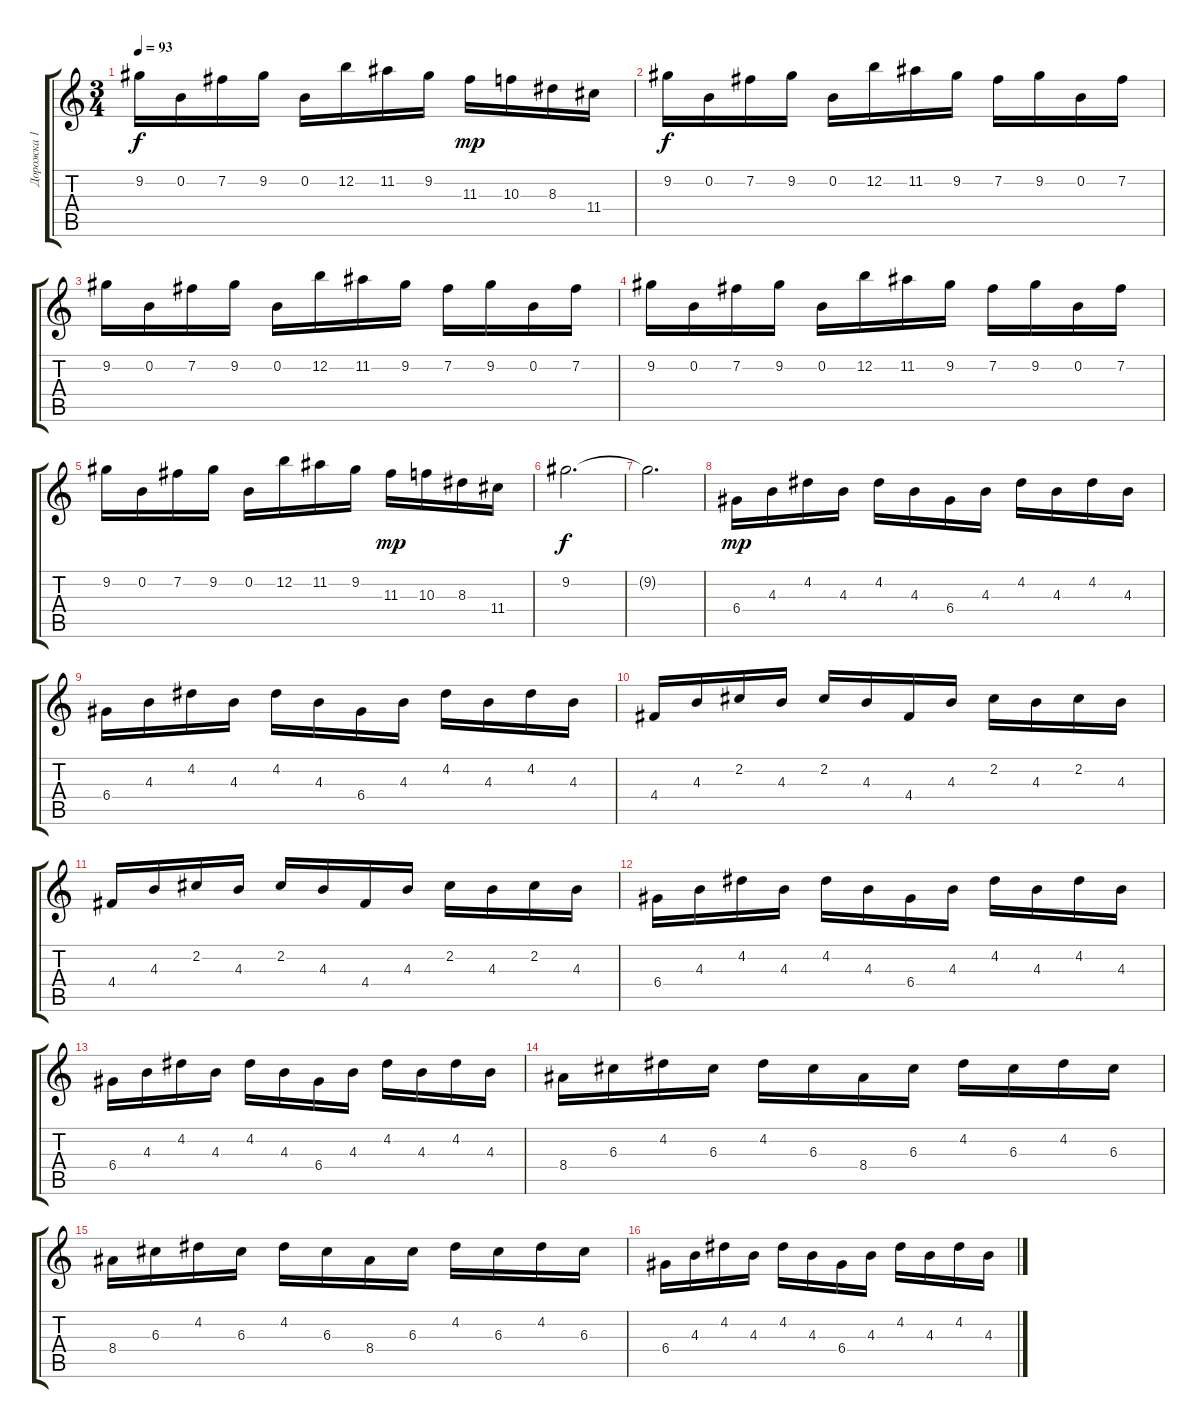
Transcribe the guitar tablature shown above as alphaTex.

\track ("Дорожка 1" "Дорожка 1") {instrument distortionguitar}
\staff {score tabs}
\tuning (E4 B3 G3 D3 A2 E2) {hide}
\ts (3 4)
\tempo 93
\clef g2
\ks c
9.2.16{dy f} 0.2.16 7.2.16 9.2.16 0.2.16 12.2.16 11.2.16 9.2.16 11.3.16{dy mp} 10.3.16 8.3.16 11.4.16 |
9.2.16{dy f} 0.2.16 7.2.16 9.2.16 0.2.16 12.2.16 11.2.16 9.2.16 7.2.16 9.2.16 0.2.16 7.2.16 |
9.2.16 0.2.16 7.2.16 9.2.16 0.2.16 12.2.16 11.2.16 9.2.16 7.2.16 9.2.16 0.2.16 7.2.16 |
9.2.16 0.2.16 7.2.16 9.2.16 0.2.16 12.2.16 11.2.16 9.2.16 7.2.16 9.2.16 0.2.16 7.2.16 |
9.2.16 0.2.16 7.2.16 9.2.16 0.2.16 12.2.16 11.2.16 9.2.16 11.3.16{dy mp} 10.3.16 8.3.16 11.4.16 |
9.2.2{d dy f} |
9.2{t}.2{d} |
6.4.16{dy mp instrument electricguitarclean} 4.3.16 4.2.16 4.3.16 4.2.16 4.3.16 6.4.16 4.3.16 4.2.16 4.3.16 4.2.16 4.3.16 |
6.4.16 4.3.16 4.2.16 4.3.16 4.2.16 4.3.16 6.4.16 4.3.16 4.2.16 4.3.16 4.2.16 4.3.16 |
4.4.16 4.3.16 2.2.16 4.3.16 2.2.16 4.3.16 4.4.16 4.3.16 2.2.16 4.3.16 2.2.16 4.3.16 |
4.4.16 4.3.16 2.2.16 4.3.16 2.2.16 4.3.16 4.4.16 4.3.16 2.2.16 4.3.16 2.2.16 4.3.16 |
6.4.16 4.3.16 4.2.16 4.3.16 4.2.16 4.3.16 6.4.16 4.3.16 4.2.16 4.3.16 4.2.16 4.3.16 |
6.4.16 4.3.16 4.2.16 4.3.16 4.2.16 4.3.16 6.4.16 4.3.16 4.2.16 4.3.16 4.2.16 4.3.16 |
8.4.16 6.3.16 4.2.16 6.3.16 4.2.16 6.3.16 8.4.16 6.3.16 4.2.16 6.3.16 4.2.16 6.3.16 |
8.4.16 6.3.16 4.2.16 6.3.16 4.2.16 6.3.16 8.4.16 6.3.16 4.2.16 6.3.16 4.2.16 6.3.16 |
6.4.16 4.3.16 4.2.16 4.3.16 4.2.16 4.3.16 6.4.16 4.3.16 4.2.16 4.3.16 4.2.16 4.3.16
